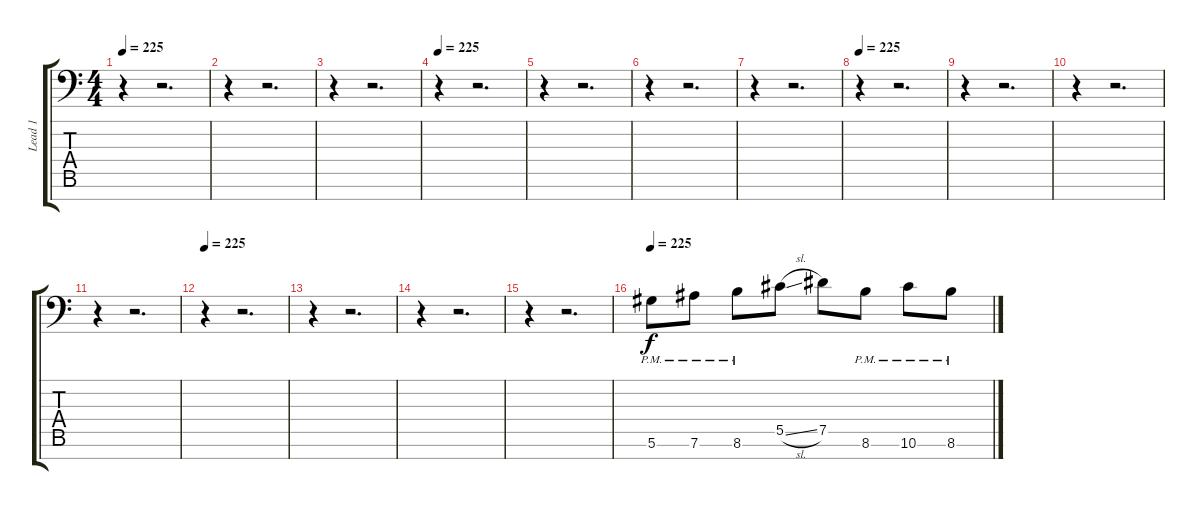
\track ("Lead 1" "Lead 1") {instrument distortionguitar}
\staff {score tabs}
\tuning (Db4 Ab3 Eb3 Db3 Ab2 Eb2 Ab1) {hide}
\ts (4 4)
\tempo 225
\clef f4
\ks c
r.4{dy f} r.2{d} |
r.4 r.2{d} |
r.4 r.2{d} |
\tempo 225
r.4 r.2{d} |
r.4 r.2{d} |
r.4 r.2{d} |
r.4 r.2{d} |
\tempo 225
r.4 r.2{d} |
r.4 r.2{d} |
r.4 r.2{d} |
r.4 r.2{d} |
\tempo 225
r.4 r.2{d} |
r.4 r.2{d} |
r.4 r.2{d} |
r.4 r.2{d} |
\tempo 225
5.6{pm}.8 7.6{pm}.8 8.6{pm}.8 5.5{sl}.8 7.5.8 8.6{pm}.8 10.6{pm}.8 8.6{pm}.8
